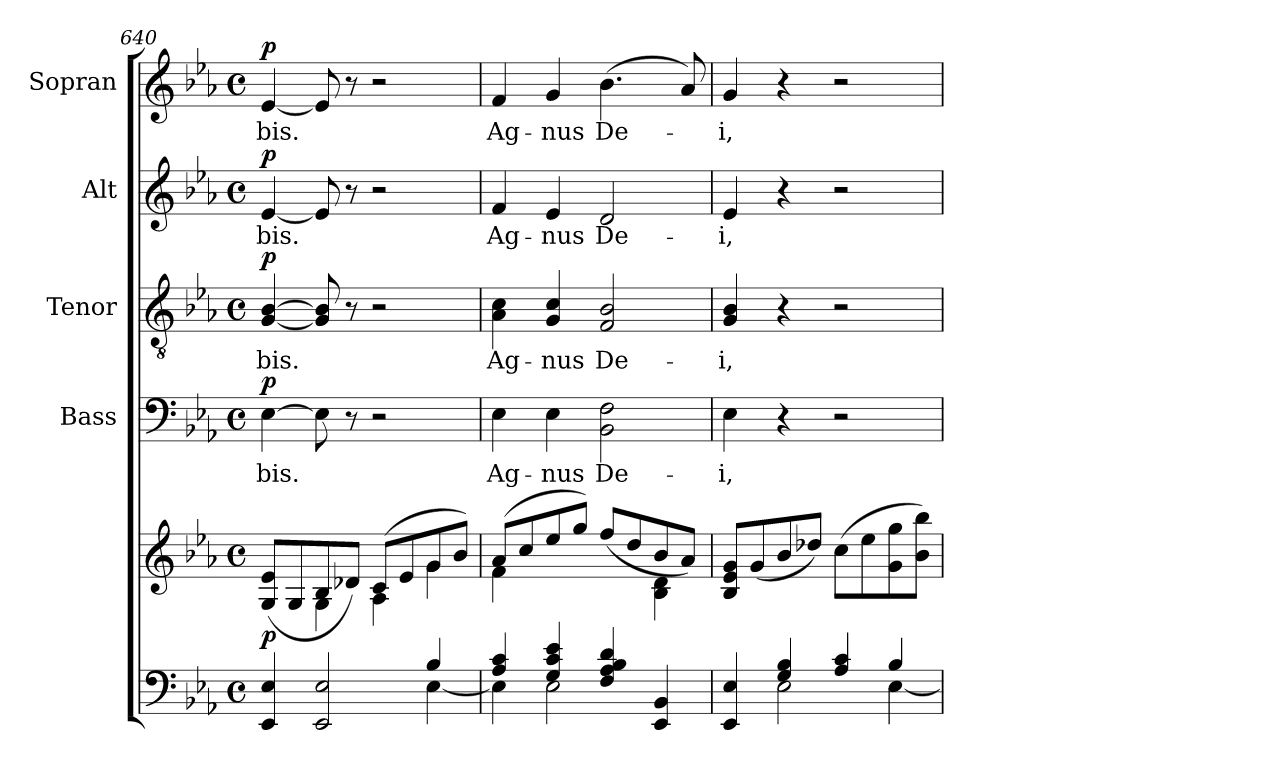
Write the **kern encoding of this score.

**kern	**kern	**dynam	**kern	**text	**dynam	**kern	**text	**dynam	**kern	**text	**dynam	**kern	**text	**dynam
*part5	*part5	*part5	*part4	*part4	*part4	*part3	*part3	*part3	*part2	*part2	*part2	*part1	*part1	*part1
*staff6	*staff5	*staff5/6	*staff4	*staff4	*staff4	*staff3	*staff3	*staff3	*staff2	*staff2	*staff2	*staff1	*staff1	*staff1
*	*	*	*I"Bass	*	*	*I"Tenor	*	*	*I"Alt	*	*	*I"Sopran	*	*
*	*	*	*I'B.	*	*	*I'T.	*	*	*I'A.	*	*	*I'S.	*	*
*clefF4	*clefG2	*	*clefF4	*	*	*clefGv2	*	*	*clefG2	*	*	*clefG2	*	*
*k[b-e-a-]	*k[b-e-a-]	*	*k[b-e-a-]	*	*	*k[b-e-a-]	*	*	*k[b-e-a-]	*	*	*k[b-e-a-]	*	*
*E-:	*E-:	*	*E-:	*	*	*E-:	*	*	*E-:	*	*	*E-:	*	*
*M4/4	*M4/4	*	*M4/4	*	*	*M4/4	*	*	*M4/4	*	*	*M4/4	*	*
*met(c)	*met(c)	*	*met(c)	*	*	*met(c)	*	*	*met(c)	*	*	*met(c)	*	*
=640	=640	=640	=640	=640	=640	=640	=640	=640	=640	=640	=640	=640	=640	=640
*^	*^	*	*	*	*	*	*	*	*	*	*	*	*	*
!	!	!	!	!LO:DY:b	!	!LO:LY:b	!LO:DY:a	!	!LO:LY:b	!LO:DY:a	!	!LO:LY:b	!LO:DY:a	!	!LO:LY:b	!LO:DY:a
4EE-/ 4E-/	2.ryy	(>8G/ 8e-/L	4ryy	p	[4E-\	-bis.	p	[4G/ [4B-/	-bis.	p	[4e-/	-bis.	p	[4e-/	-bis.	p
.	.	8G/	.	.	.	.	.	.	.	.	.	.	.	.	.	.
2EE-/ 2E-/	.	8B-/	4G\	.	8E-\]	.	.	8G/] 8B-/]	.	.	8e-/]	.	.	8e-/]	.	.
.	.	8d-X/J)	.	.	8r	.	.	8r	.	.	8r	.	.	8r	.	.
.	.	(>8c/L	4A-\	.	2r	.	.	2r	.	.	2r	.	.	2r	.	.
.	.	8e-/	.	.	.	.	.	.	.	.	.	.	.	.	.	.
4B-/	[<4E-\	8g/	4g\	.	.	.	.	.	.	.	.	.	.	.	.	.
.	.	8b-/J)	.	.	.	.	.	.	.	.	.	.	.	.	.	.
=641	=641	=641	=641	=641	=641	=641	=641	=641	=641	=641	=641	=641	=641	=641	=641	=641
!	!	!	!	!	!	!LO:LY:b	!	!	!LO:LY:b	!	!	!LO:LY:b	!	!	!LO:LY:b	!
4A-/ 4c/	4E-\]	(>8a-/L	4f\	.	4E-\	Ag-	.	4A-\ 4c\	Ag-	.	4f/	Ag-	.	4f/	Ag-	.
.	.	8cc/	.	.	.	.	.	.	.	.	.	.	.	.	.	.
!	!	!	!	!	!	!LO:LY:b	!	!	!LO:LY:b	!	!	!LO:LY:b	!	!	!LO:LY:b	!
4G/ 4c/ 4e-/	2E-\	8ee-/	2ryy	.	4E-\	-nus	.	4G/ 4c/	-nus	.	4e-/	-nus	.	4g/	-nus	.
.	.	8gg/J)	.	.	.	.	.	.	.	.	.	.	.	.	.	.
!	!	!	!	!	!	!LO:LY:b	!	!	!LO:LY:b	!	!	!LO:LY:b	!	!	!LO:LY:b	!
4F/ 4A-/ 4B-/ 4d/	.	(>8ff/L	.	.	2BB-\ 2F\	De-	.	2F/ 2B-/	De-	.	2d/	De-	.	(>4.b-\	De-	.
.	.	8dd/	.	.	.	.	.	.	.	.	.	.	.	.	.	.
4EE-/ 4BB-/	4ryy	8b-/	4B-\ 4d\	.	.	.	.	.	.	.	.	.	.	.	.	.
.	.	8a-/J)	.	.	.	.	.	.	.	.	.	.	.	8a-/)	.	.
*	*	*v	*v	*	*	*	*	*	*	*	*	*	*	*	*	*
!!LO:PB:g=z
=642	=642	=642	=642	=642	=642	=642	=642	=642	=642	=642	=642	=642	=642	=642	=642
!	!	!	!	!	!LO:LY:b	!	!	!LO:LY:b	!	!	!LO:LY:b	!	!	!LO:LY:b	!
4EE-/ 4E-/	4ryy	8B-/ 8e-/ 8g/L	.	4E-\	-i,	.	4G/ 4B-/	-i,	.	4e-/	-i,	.	4g/	-i,	.
.	.	(<8g/	.	.	.	.	.	.	.	.	.	.	.	.	.
4G/ 4B-/	2E-\	8b-/	.	4r	.	.	4r	.	.	4r	.	.	4r	.	.
.	.	8dd-X/J)	.	.	.	.	.	.	.	.	.	.	.	.	.
4A-/ 4c/	.	(>8cc\L	.	2r	.	.	2r	.	.	2r	.	.	2r	.	.
.	.	8ee-\	.	.	.	.	.	.	.	.	.	.	.	.	.
4B-/	[<4E-\	8g\ 8gg\	.	.	.	.	.	.	.	.	.	.	.	.	.
.	.	8b-\ 8bb-\J)	.	.	.	.	.	.	.	.	.	.	.	.	.
*v	*v	*	*	*	*	*	*	*	*	*	*	*	*	*	*
=	=	=	=	=	=	=	=	=	=	=	=	=	=	=
*-	*-	*-	*-	*-	*-	*-	*-	*-	*-	*-	*-	*-	*-	*-
